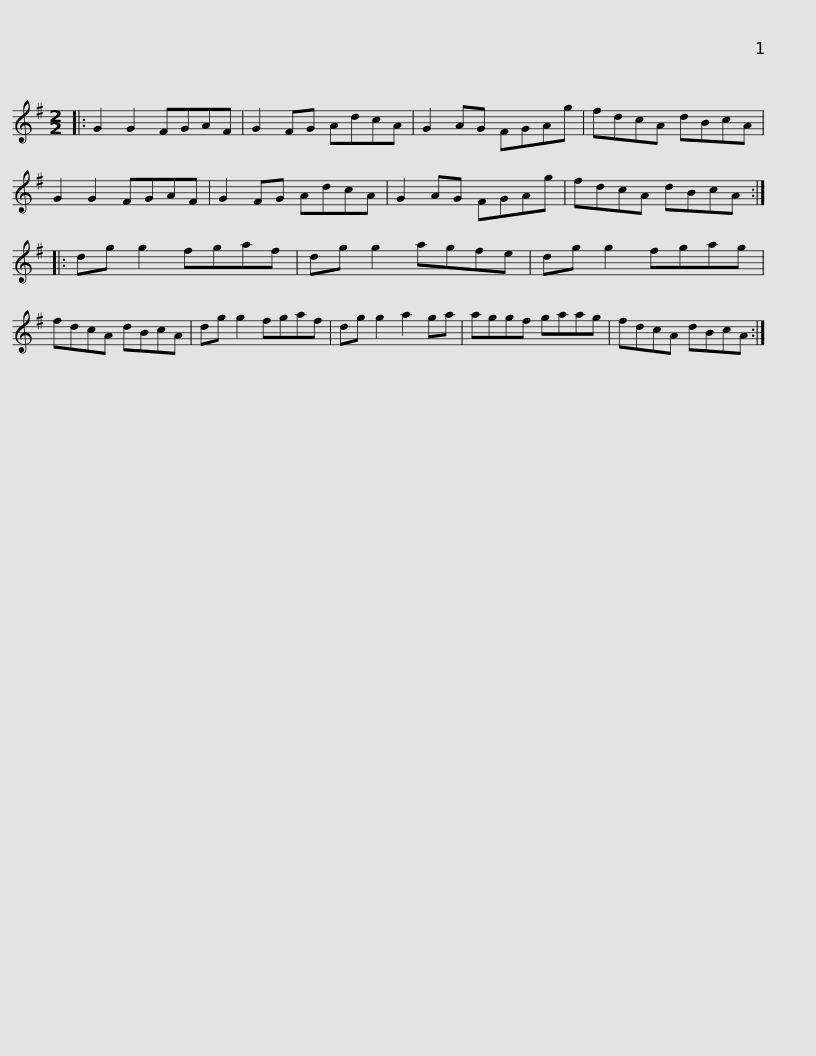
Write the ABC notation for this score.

X:1
L:1/8
M:2/2
I:linebreak $
K:G
V:1 treble
V:1
|: G2 G2 FGAF | G2 FG AdcA | G2 AG FGAg | fdcA dBcA | G2 G2 FGAF | %5
 G2 FG AdcA |$ G2 AG FGAg | fdcA dBcA :: dg g2 fgaf | dg g2 agfe | %10
 dg g2 fgag | fdcA dBcA |$ dg g2 fgaf | dg g2 a2 ga | aggf gaag | %15
 fdcA dBcA :| %16
